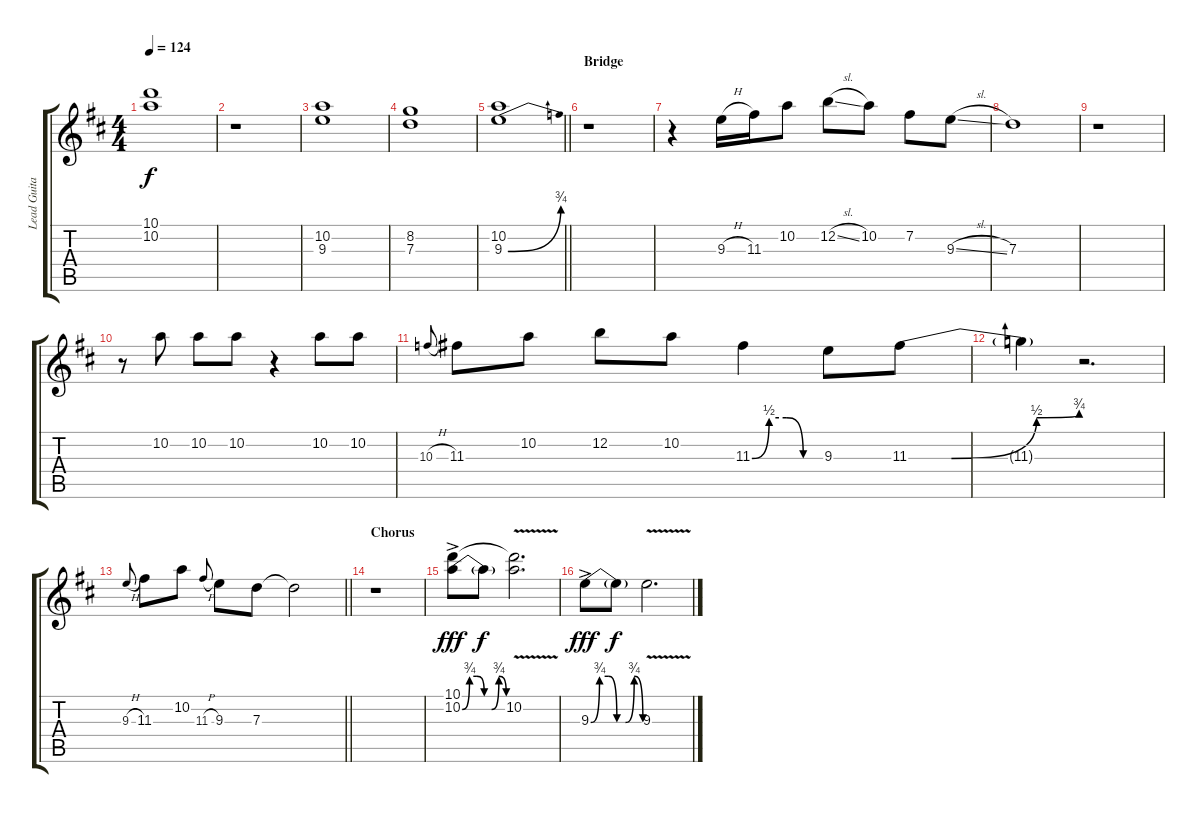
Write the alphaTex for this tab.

\track ("Lead Guitar II (Keith)" "Lead Guita") {instrument electricguitarjazz}
\staff {score tabs}
\tuning (E4 B3 G3 D3 A2 E2) {hide}
\ts (4 4)
\tempo 124
\clef g2
\ks d
(10.1 10.2).1{dy f} |
r.1 |
(10.2 9.3).1 |
(8.2 7.3).1 |
\barLineRight lightlight
(10.2 9.3{be (bend 0 0 60 3)}).1 |
\section ("" "Bridge")
r.1 |
r.4 9.3{h}.16 11.3.16 10.2.8 12.2{sl}.8 10.2.8 7.2.8 9.3{sl}.8 |
7.3.1 |
r.1 |
r.8 10.2.8 10.2.8 10.2.8 r.4 10.2.8 10.2.8 |
10.3{h}.8{gr onbeat} 11.3.8 10.2.8 12.2.8 10.2.8 11.3{be (custom 0 0 15 2 30 2 45 0 60 0)}.4 9.3.8 11.3{be (custom 0 0 15 0 45 2 60 3)}.8 |
11.3{t}.4 r.2{d} |
\barLineRight lightlight
9.3{h}.8{gr onbeat} 11.3.8 10.2.8 11.3{h}.8{gr onbeat} 9.3.8 7.3.8 7.3{t}.2 |
\section ("" "Chorus")
r.1 |
(10.1 10.2{be (custom 0 0 10 3 20 3 30 0 40 0 50 3 60 0) ac}).8{dy fff} 10.2{t}.8{dy f} (10.1{t} 10.2{v}).2{d} |
9.3{be (custom 0 0 10 3 20 3 30 0 40 0 50 3 60 0) ac}.8{dy fff} 9.3{t}.8{dy f} 9.3{v}.2{d}
